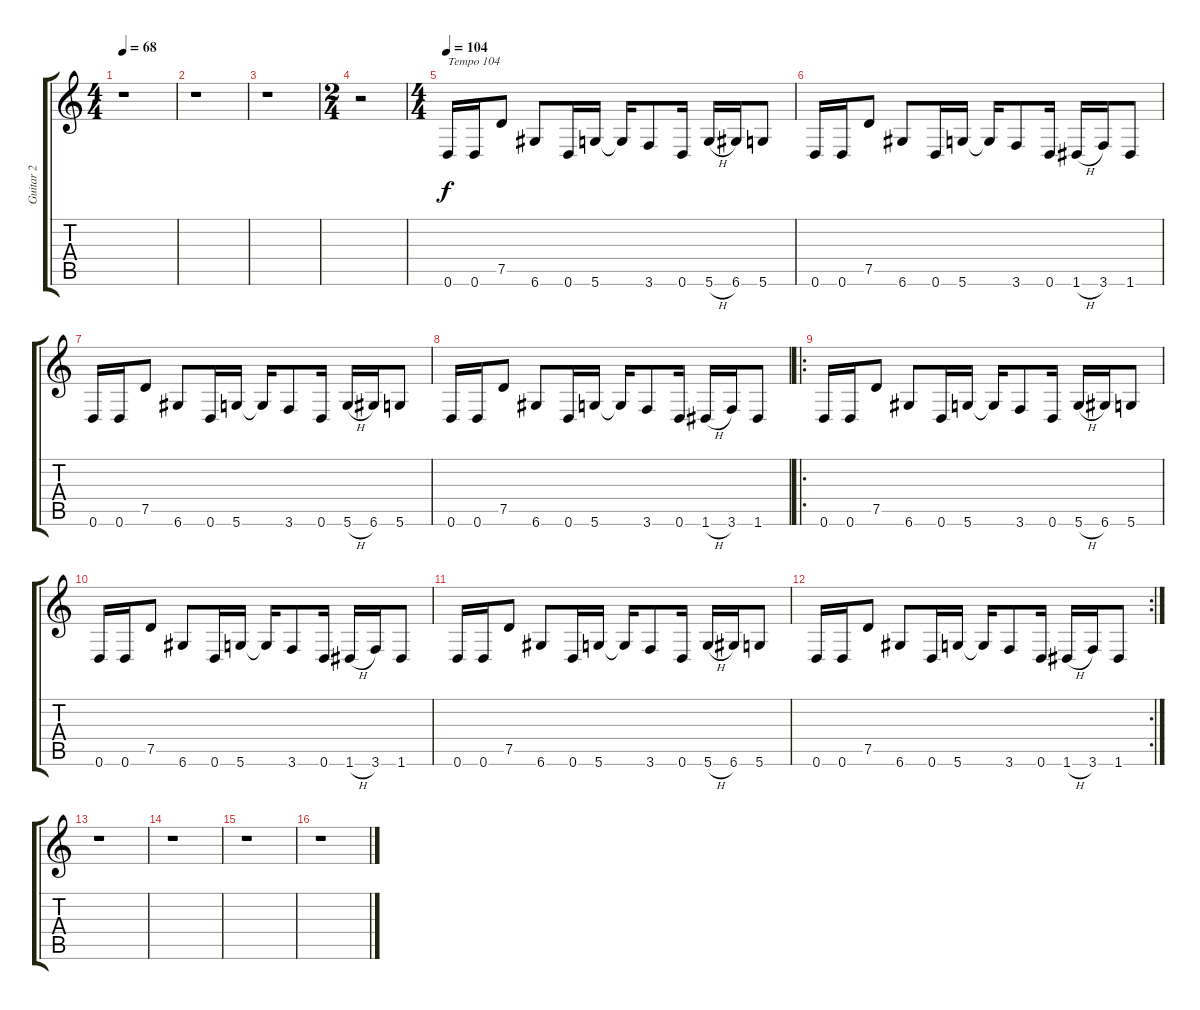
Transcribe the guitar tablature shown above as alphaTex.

\track ("Guitar 2" "Guitar 2") {instrument distortionguitar}
\staff {score tabs}
\tuning (D4 A3 F3 C3 G2 D2) {hide}
\ts (4 4)
\tempo 68
\clef g2
\ks c
r.1{dy f} |
r.1 |
r.1 |
\ts (2 4)
r.2 |
\ts (4 4)
\tempo 104
0.6.16{txt "Tempo 104"} 0.6.16 7.5.8 6.6.8 0.6.16 5.6.16 5.6{t}.16 3.6.8 0.6.16 5.6{h}.16 6.6.16 5.6.8 |
0.6.16 0.6.16 7.5.8 6.6.8 0.6.16 5.6.16 5.6{t}.16 3.6.8 0.6.16 1.6{h}.16 3.6.16 1.6.8 |
0.6.16 0.6.16 7.5.8 6.6.8 0.6.16 5.6.16 5.6{t}.16 3.6.8 0.6.16 5.6{h}.16 6.6.16 5.6.8 |
0.6.16 0.6.16 7.5.8 6.6.8 0.6.16 5.6.16 5.6{t}.16 3.6.8 0.6.16 1.6{h}.16 3.6.16 1.6.8 |
\ro
0.6.16 0.6.16 7.5.8 6.6.8 0.6.16 5.6.16 5.6{t}.16 3.6.8 0.6.16 5.6{h}.16 6.6.16 5.6.8 |
0.6.16 0.6.16 7.5.8 6.6.8 0.6.16 5.6.16 5.6{t}.16 3.6.8 0.6.16 1.6{h}.16 3.6.16 1.6.8 |
0.6.16 0.6.16 7.5.8 6.6.8 0.6.16 5.6.16 5.6{t}.16 3.6.8 0.6.16 5.6{h}.16 6.6.16 5.6.8 |
\rc 2
0.6.16 0.6.16 7.5.8 6.6.8 0.6.16 5.6.16 5.6{t}.16 3.6.8 0.6.16 1.6{h}.16 3.6.16 1.6.8 |
r.1 |
r.1 |
r.1 |
r.1
